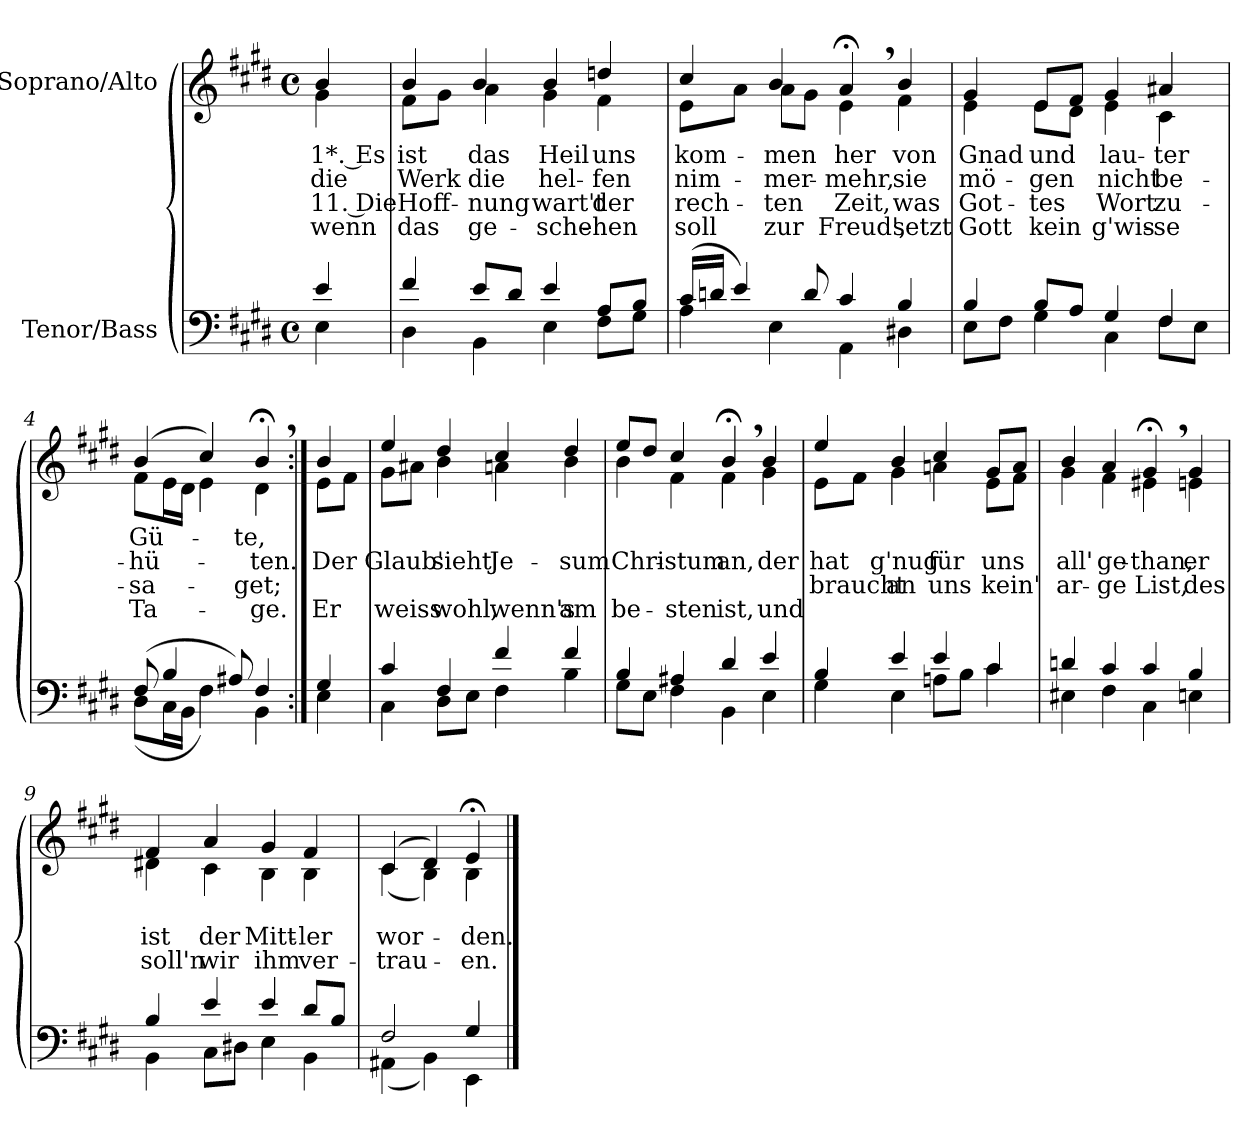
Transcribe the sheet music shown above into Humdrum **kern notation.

**kern	**kern	**text	**text	**text	**text
*part2	*part1	*part1	*part1	*part1	*part1
*staff2	*staff1	*staff1	*staff1	*staff1	*staff1
*I"Tenor/Bass	*I"Soprano/Alto	*	*	*	*
*clefF4	*clefG2	*	*	*	*
*k[f#c#g#d#]	*k[f#c#g#d#]	*	*	*	*
*M4/4	*M4/4	*	*	*	*
*met(c)	*met(c)	*	*	*	*
=	=	=	=	=	=
*^	*	*	*	*	*
!	!	!	!LO:LY:b	!LO:LY:b	!LO:LY:b	!LO:LY:b
*	*	*^	*	*	*	*
4e/	4E\	4b/	4g#\	1*. Es	die	11. Die	wenn
=1	=1	=1	=1	=1	=1	=1	=1
!	!	!	!	!LO:LY:b	!LO:LY:b	!LO:LY:b	!LO:LY:b
4f#/	4D#\	4b/	8f#\L	ist	Werk	Hoff-	das
.	.	.	8g#\J	.	.	.	.
!	!	!	!	!LO:LY:b	!LO:LY:b	!LO:LY:b	!LO:LY:b
8e/L	4BB\	4b/	4a\	das	die	-nung	ge-
8d#/J	.	.	.	.	.	.	.
!	!	!	!	!LO:LY:b	!LO:LY:b	!LO:LY:b	!LO:LY:b
4e/	4E\	4b/	4g#\	Heil	hel-	wart't	-sche-
!	!	!	!	!LO:LY:b	!LO:LY:b	!LO:LY:b	!LO:LY:b
8A/L	8F#\L	4ddn/	4f#\	uns	-fen	der	-hen
8B/J	8G#\J	.	.	.	.	.	.
=2	=2	=2	=2	=2	=2	=2	=2
!	!	!	!	!LO:LY:b	!LO:LY:b	!LO:LY:b	!LO:LY:b
(16c#/LL	4A\	4cc#/	8e\L	kom-	nim-	rech-	soll
16dn/JJ	.	.	.	.	.	.	.
4e/)	.	.	8a\J	.	.	.	.
!	!	!	!	!LO:LY:b	!LO:LY:b	!LO:LY:b	!LO:LY:b
.	4E\	4b/	8a\L	-men	-mer-	-ten	zur
8d/	.	.	8g#\J	.	.	.	.
!	!	!	!	!LO:LY:b	!LO:LY:b	!LO:LY:b	!LO:LY:b
4c#/	4AA\	4a;<,/	4e\	her	-mehr,	Zeit,	Freud',
!	!	!	!	!LO:LY:b	!LO:LY:b	!LO:LY:b	!LO:LY:b
4B/	4D#X\	4b/	4f#\	von	sie	was	setzt
=3	=3	=3	=3	=3	=3	=3	=3
!	!	!	!	!LO:LY:b	!LO:LY:b	!LO:LY:b	!LO:LY:b
4B/	8E\L	4g#/	4e\	Gnad	mö-	Got-	Gott
.	8F#\J	.	.	.	.	.	.
!	!	!	!	!LO:LY:b	!LO:LY:b	!LO:LY:b	!LO:LY:b
8B/L	4G#\	8e/L	8e\L	und	-gen	-tes	kein
8A/J	.	8f#/J	8d#\J	.	.	.	.
!	!	!	!	!LO:LY:b	!LO:LY:b	!LO:LY:b	!LO:LY:b
4G#/	4C#\	4g#/	4e\	lau-	nicht	Wort	g'wis-
!	!	!	!	!LO:LY:b	!LO:LY:b	!LO:LY:b	!LO:LY:b
4F#/	8F#\L	4a#X/	4c#\	-ter	be-	zu-	-se
.	8E\J	.	.	.	.	.	.
!!LO:LB:g=z	!!
=4	=4	=4	=4	=4	=4	=4	=4
!	!	!	!	!LO:LY:b	!LO:LY:b	!LO:LY:b	!LO:LY:b
(8F#/	(8D#\L	(4b/	8f#\L	Gü-	-hü-	-sa-	Ta-
4B/	16C#\L	.	16e\L	.	.	.	.
.	16BB\JJ	.	16d#\JJ	.	.	.	.
.	4F#\)	4cc#/)	4e\	.	.	.	.
8A#X/)	.	.	.	.	.	.	.
!	!	!	!	!LO:LY:b	!LO:LY:b	!LO:LY:b	!LO:LY:b
4F#/	4BB\	4b;<,/	4d#\	-te,	-ten.	-get;	-ge.
=4X1:|!	=4X1:|!	=4X1:|!	=4X1:|!	=4X1:|!	=4X1:|!	=4X1:|!	=4X1:|!
!	!	!	!	!	!LO:LY:b	!	!LO:LY:b
4G#/	4E\	4b/	8e\L	.	Der	.	Er
.	.	.	8f#\J	.	.	.	.
=5	=5	=5	=5	=5	=5	=5	=5
!	!	!	!	!	!LO:LY:b	!	!LO:LY:b
4c#/	4C#\	4ee/	8g#\L	.	Glaub'	.	weiss
.	.	.	8a#X\J	.	.	.	.
!	!	!	!	!	!LO:LY:b	!	!LO:LY:b
4F#/	8D#\L	4dd#/	4b\	.	sieht	.	wohl,
.	8E\J	.	.	.	.	.	.
!	!	!	!	!	!LO:LY:b	!	!LO:LY:b
4f#/	4F#\	4cc#/	4an\	.	Je-	.	wenn's
!	!	!	!	!	!LO:LY:b	!	!LO:LY:b
4f#/	4B\	4dd#/	4b\	.	-sum	.	am
=6	=6	=6	=6	=6	=6	=6	=6
!	!	!	!	!	!LO:LY:b	!	!LO:LY:b
4B/	8G#\L	8ee/L	4b\	.	Chri-	.	be-
.	8E\J	8dd#/J	.	.	.	.	.
!	!	!	!	!	!LO:LY:b	!	!LO:LY:b
4A#X/	4F#\	4cc#/	4f#\	.	-stum	.	-sten
!	!	!	!	!	!LO:LY:b	!	!LO:LY:b
4d#/	4BB\	4b;<,/	4f#\	.	an,	.	ist,
!	!	!	!	!	!LO:LY:b	!	!LO:LY:b
4e/	4E\	4b/	4g#\	.	der	.	und
!!LO:LB:g=z	!!
=7	=7	=7	=7	=7	=7	=7	=7
!	!	!	!	!	!LO:LY:b	!LO:LY:b	!
4B/	4G#\	4ee/	8e\L	.	hat	braucht	.
.	.	.	8f#\J	.	.	.	.
!	!	!	!	!	!LO:LY:b	!LO:LY:b	!
4e/	4E\	4b/	4g#\	.	g'nug	an	.
!	!	!	!	!	!LO:LY:b	!LO:LY:b	!
4e/	8An\L	4cc#/	4an\	.	für	uns	.
.	8B\J	.	.	.	.	.	.
!	!	!	!	!	!LO:LY:b	!LO:LY:b	!
4c#/	4c#\	8g#/L	8e\L	.	uns	kein'	.
.	.	8a/J	8f#\J	.	.	.	.
=8	=8	=8	=8	=8	=8	=8	=8
!	!	!	!	!	!LO:LY:b	!LO:LY:b	!
4dn/	4E#X\	4b/	4g#\	.	all'	ar-	.
!	!	!	!	!	!LO:LY:b	!LO:LY:b	!
4c#/	4F#\	4a/	4f#\	.	ge-	-ge	.
!	!	!	!	!	!LO:LY:b	!LO:LY:b	!
4c#/	4C#\	4g#;<,/	4e#X\	.	-than,	List,	.
!	!	!	!	!	!LO:LY:b	!LO:LY:b	!
4B/	4En\	4g#/	4en\	.	er	des	.
=9	=9	=9	=9	=9	=9	=9	=9
!	!	!	!	!	!LO:LY:b	!LO:LY:b	!
4B/	4BB\	4f#/	4d#X\	.	ist	soll'n	.
!	!	!	!	!	!LO:LY:b	!LO:LY:b	!
4e/	8C#\L	4a/	4c#\	.	der	wir	.
.	8D#X\J	.	.	.	.	.	.
!	!	!	!	!	!LO:LY:b	!LO:LY:b	!
4e/	4E\	4g#/	4B\	.	Mitt-	ihm	.
!	!	!	!	!	!LO:LY:b	!LO:LY:b	!
8d#/L	4BB\	4f#/	4B\	.	-ler	ver-	.
8B/J	.	.	.	.	.	.	.
=10	=10	=10	=10	=10	=10	=10	=10
!	!	!	!	!	!LO:LY:b	!LO:LY:b	!
2F#/	(4AA#X\	(4c#/	(4c#\	.	wor-	-trau-	.
.	4BB\)	4d#/)	4B\)	.	.	.	.
!	!	!	!	!	!LO:LY:b	!LO:LY:b	!
4G#/	4EE\	4e;</	4B\	.	-den.	-en.	.
*v	*v	*	*	*	*	*	*
*	*v	*v	*	*	*	*
==	==	==	==	==	==
*-	*-	*-	*-	*-	*-
